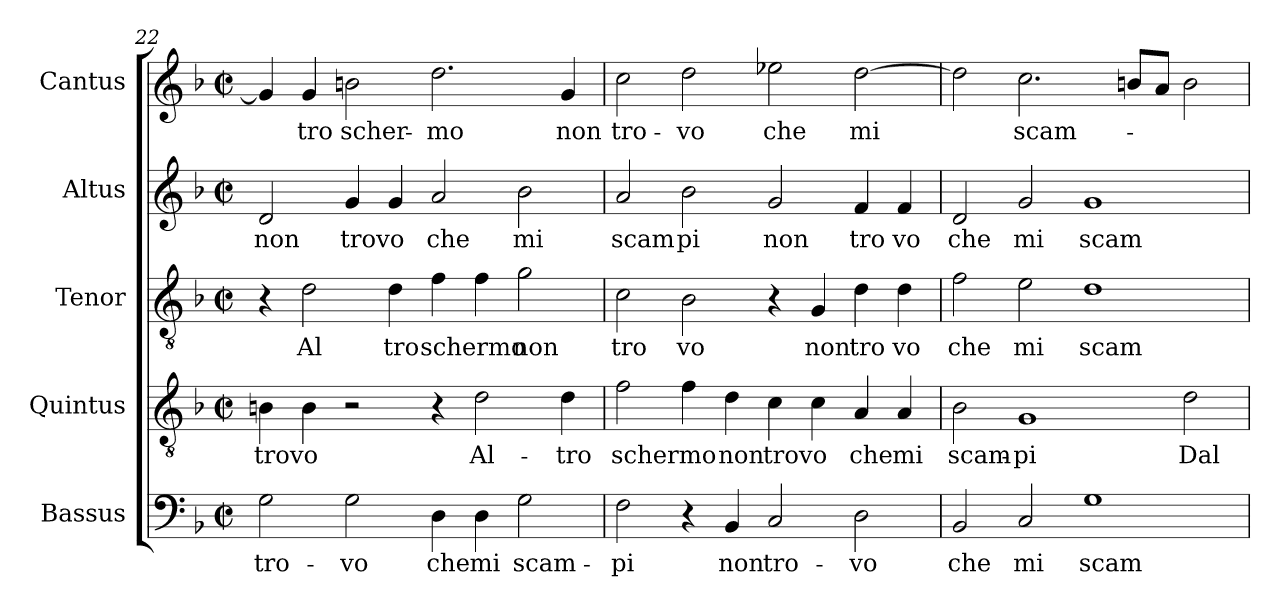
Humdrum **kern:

**kern	**text	**kern	**text	**kern	**text	**kern	**text	**kern	**text
*part5	*part5	*part4	*part4	*part3	*part3	*part2	*part2	*part1	*part1
*staff5	*staff5	*staff4	*staff4	*staff3	*staff3	*staff2	*staff2	*staff1	*staff1
*I"Bassus	*	*I"Quintus	*	*I"Tenor	*	*I"Altus	*	*I"Cantus	*
!!LO:LB:g=z
*clefF4	*	*clefGv2	*	*clefGv2	*	*clefG2	*	*clefG2	*
*k[b-]	*	*k[b-]	*	*k[b-]	*	*k[b-]	*	*k[b-]	*
*F:	*	*F:	*	*F:	*	*F:	*	*F:	*
*M2/2	*	*M2/2	*	*M2/2	*	*M2/2	*	*M2/2	*
*met(c|)	*	*met(c|)	*	*met(c|)	*	*met(c|)	*	*met(c|)	*
=22	=22	=22	=22	=22	=22	=22	=22	=22	=22
!	!LO:LY:b:cj	!	!LO:LY:b:cj	!	!	!	!LO:LY:b:cj	!	!
2G\	tro-	4Bn\	trovo	4r	.	2d/	non	4g/]	.
!	!	!	!	!	!LO:LY:b:cj	!	!	!	!LO:LY:b:cj
.	.	4B\	.	2d\	Al	.	.	4g/	tro
!	!LO:LY:b:cj	!	!	!	!	!	!LO:LY:b:cj	!	!LO:LY:b:cj
2G\	-vo	2r	.	.	.	4g/	trovo	2bn\	scher-
!	!	!	!	!	!LO:LY:b:cj	!	!	!	!
.	.	.	.	4d\	tro	4g/	.	.	.
!	!LO:LY:b:cj	!	!	!	!LO:LY:b:cj	!	!LO:LY:b:cj	!	!LO:LY:b:cj
4D\	che	4r	.	4f\	schermo	2a/	che	2.dd\	-mo
!	!LO:LY:b:cj	!	!LO:LY:b:cj	!	!	!	!	!	!
4D\	mi	2d\	Al-	4f\	.	.	.	.	.
!	!LO:LY:b:cj	!	!	!	!LO:LY:b:cj	!	!LO:LY:b:cj	!	!
2G\	scam-	.	.	2g\	non	2b-\	mi	.	.
!	!	!	!LO:LY:b:cj	!	!	!	!	!	!LO:LY:b:cj
.	.	4d\	-tro	.	.	.	.	4g/	non
=23	=23	=23	=23	=23	=23	=23	=23	=23	=23
!	!LO:LY:b:cj	!	!LO:LY:b:cj	!	!LO:LY:b:cj	!	!LO:LY:b:cj	!	!LO:LY:b:cj
2F\	-pi	2f\	schermo	2c\	tro	2a/	scam	2cc\	tro-
!	!	!	!	!	!LO:LY:b:cj	!	!LO:LY:b:cj	!	!LO:LY:b:cj
4r	.	4f\	.	2B-\	vo	2b-\	pi	2dd\	-vo
!	!LO:LY:b:cj	!	!LO:LY:b:cj	!	!	!	!	!	!
4BB-/	non	4d\	non	.	.	.	.	.	.
!	!LO:LY:b:cj	!	!LO:LY:b:cj	!	!	!	!LO:LY:b:cj	!	!LO:LY:b:cj
2C/	tro-	4c\	trovo	4r	.	2g/	non	2ee-X\	che
!	!	!	!	!	!LO:LY:b:cj	!	!	!	!
.	.	4c\	.	4G/	non	.	.	.	.
!	!LO:LY:b:cj	!	!LO:LY:b:cj	!	!LO:LY:b:cj	!	!LO:LY:b:cj	!	!LO:LY:b
2D\	-vo	4A/	che	4d\	tro	4f/	tro	[>2dd\	mi
!	!	!	!LO:LY:b:cj	!	!LO:LY:b:cj	!	!LO:LY:b:cj	!	!
.	.	4A/	mi	4d\	vo	4f/	vo	.	.
=24	=24	=24	=24	=24	=24	=24	=24	=24	=24
!	!LO:LY:b:cj	!	!LO:LY:b:cj	!	!LO:LY:b:cj	!	!LO:LY:b:cj	!	!
2BB-/	che	2B-\	scam-	2f\	che	2d/	che	2dd\]	.
!	!LO:LY:b:cj	!	!LO:LY:b:cj	!	!LO:LY:b:cj	!	!LO:LY:b:cj	!	!LO:LY:b
2C/	mi	1G	-pi	2e\	mi	2g/	mi	2.cc\	scam-
!	!LO:LY:b:cj	!	!	!	!LO:LY:b:cj	!	!LO:LY:b:cj	!	!
1G	scam-	.	.	1d	scam	1g	scam	.	.
.	.	.	.	.	.	.	.	8bn/L	.
.	.	.	.	.	.	.	.	8a/J	.
!	!	!	!LO:LY:b:cj	!	!	!	!	!	!
.	.	2d\	Dal	.	.	.	.	2b\	.
=	=	=	=	=	=	=	=	=	=
*-	*-	*-	*-	*-	*-	*-	*-	*-	*-
